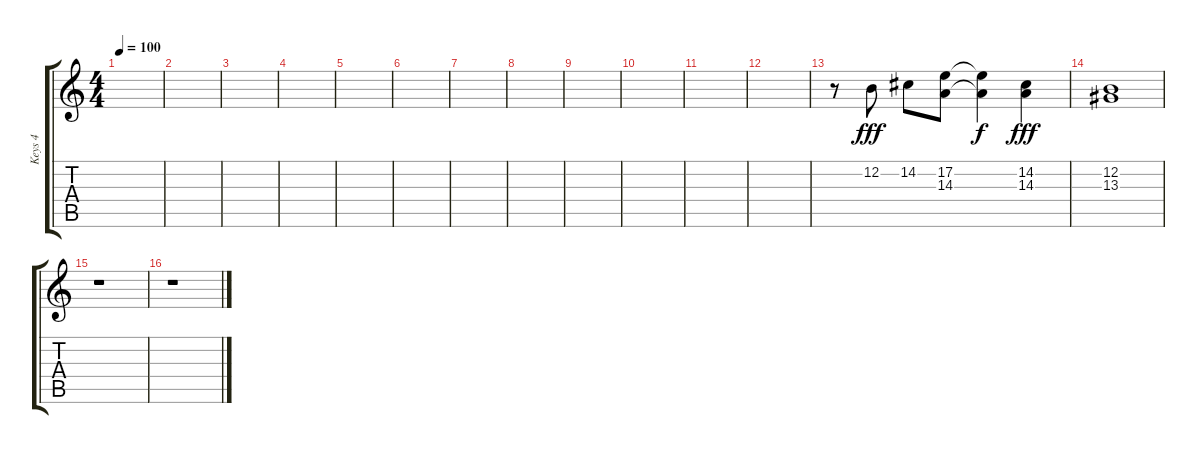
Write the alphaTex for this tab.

\track ("Keys 4" "Keys 4") {instrument fx8scifi}
\staff {score tabs}
\tuning (E4 B3 G3 D3 A2 E2) {hide}
\ts (4 4)
\tempo 100
\clef g2
\ks c
|
|
|
|
|
|
|
|
|
|
|
|
r.8{instrument fx8scifi} 12.2.8{dy fff} 14.2.8 (17.2 14.3).8 (17.2{t} 14.3{t}).4{dy f} (14.2 14.3).4{dy fff} |
(12.2 13.3).1 |
r.1 |
r.1
